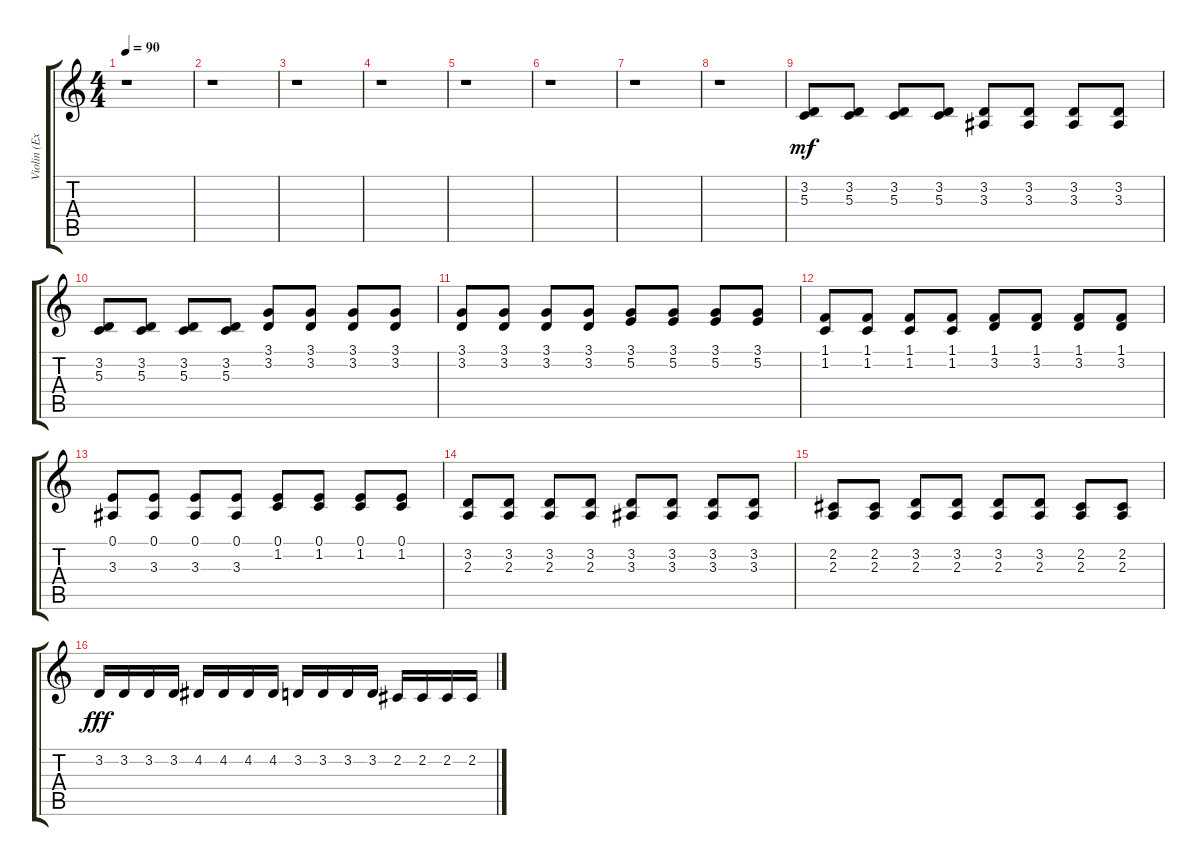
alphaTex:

\track ("Violin (Excess)" "Violin (Ex") {instrument stringensemble1}
\staff {score tabs}
\tuning (E4 B3 G3 D3 A2 E2) {hide}
\ts (4 4)
\tempo 90
\clef g2
\ks c
r.1{dy mf} |
r.1 |
r.1 |
r.1 |
r.1 |
r.1 |
r.1 |
r.1 |
(3.2 5.3).8 (3.2 5.3).8 (3.2 5.3).8 (3.2 5.3).8 (3.2 3.3).8 (3.2 3.3).8 (3.2 3.3).8 (3.2 3.3).8 |
(3.2 5.3).8 (3.2 5.3).8 (3.2 5.3).8 (3.2 5.3).8 (3.1 3.2).8 (3.1 3.2).8 (3.1 3.2).8 (3.1 3.2).8 |
(3.1 3.2).8 (3.1 3.2).8 (3.1 3.2).8 (3.1 3.2).8 (3.1 5.2).8 (3.1 5.2).8 (3.1 5.2).8 (3.1 5.2).8 |
(1.1 1.2).8 (1.1 1.2).8 (1.1 1.2).8 (1.1 1.2).8 (1.1 3.2).8 (1.1 3.2).8 (1.1 3.2).8 (1.1 3.2).8 |
(0.1 3.3).8 (0.1 3.3).8 (0.1 3.3).8 (0.1 3.3).8 (0.1 1.2).8 (0.1 1.2).8 (0.1 1.2).8 (0.1 1.2).8 |
(3.2 2.3).8 (3.2 2.3).8 (3.2 2.3).8 (3.2 2.3).8 (3.2 3.3).8 (3.2 3.3).8 (3.2 3.3).8 (3.2 3.3).8 |
(2.2 2.3).8 (2.2 2.3).8 (3.2 2.3).8 (3.2 2.3).8 (3.2 2.3).8 (3.2 2.3).8 (2.2 2.3).8 (2.2 2.3).8 |
3.2.16{dy fff} 3.2.16 3.2.16 3.2.16 4.2.16 4.2.16 4.2.16 4.2.16 3.2.16 3.2.16 3.2.16 3.2.16 2.2.16 2.2.16 2.2.16 2.2.16
